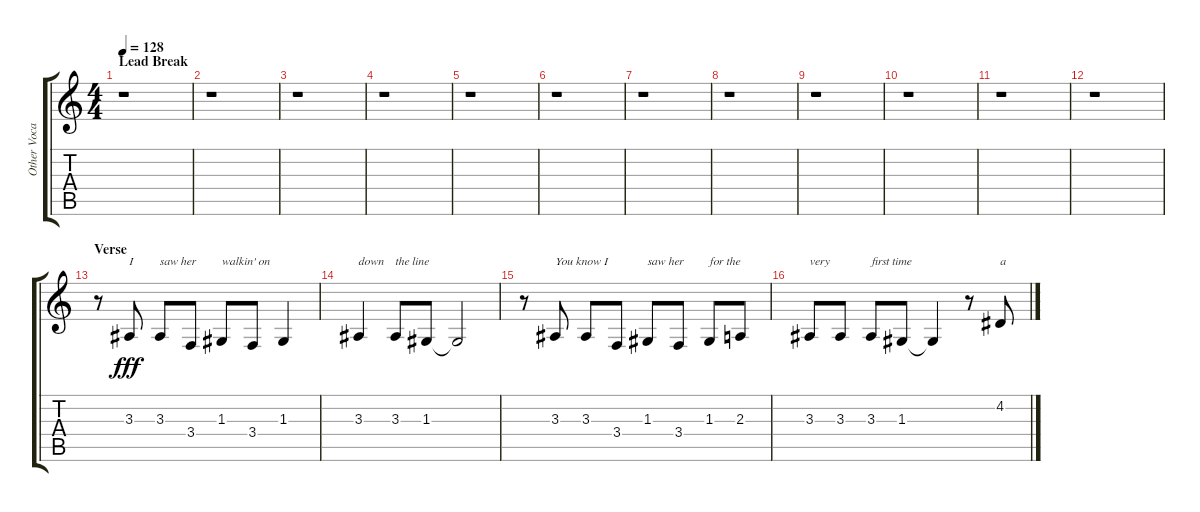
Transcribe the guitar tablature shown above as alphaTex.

\track ("Other Vocals" "Other Voca") {instrument tenorsax}
\staff {score tabs}
\tuning (E4 B3 G3 D3 A2 E2) {hide}
\ts (4 4)
\section ("" "Lead Break")
\tempo 128
\clef g2
\ks c
r.1{dy fff} |
r.1 |
r.1 |
r.1 |
r.1 |
r.1 |
r.1 |
r.1 |
r.1 |
r.1 |
r.1 |
r.1 |
\section ("" "Verse")
r.8 3.3.8{txt "I"} 3.3.8{txt "saw her"} 3.4.8 1.3.8{txt "walkin' on"} 3.4.8 1.3.4 |
3.3.4{txt "down"} 3.3.8{txt "the line"} 1.3.8 1.3{t}.2 |
r.8 3.3.8{txt "You know I"} 3.3.8 3.4.8 1.3.8{txt "saw her"} 3.4.8 1.3.8{txt "for the"} 2.3.8 |
3.3.8{txt "very"} 3.3.8 3.3.8{txt "first time"} 1.3.8 1.3{t}.4 r.8 4.2.8{txt "a"}
